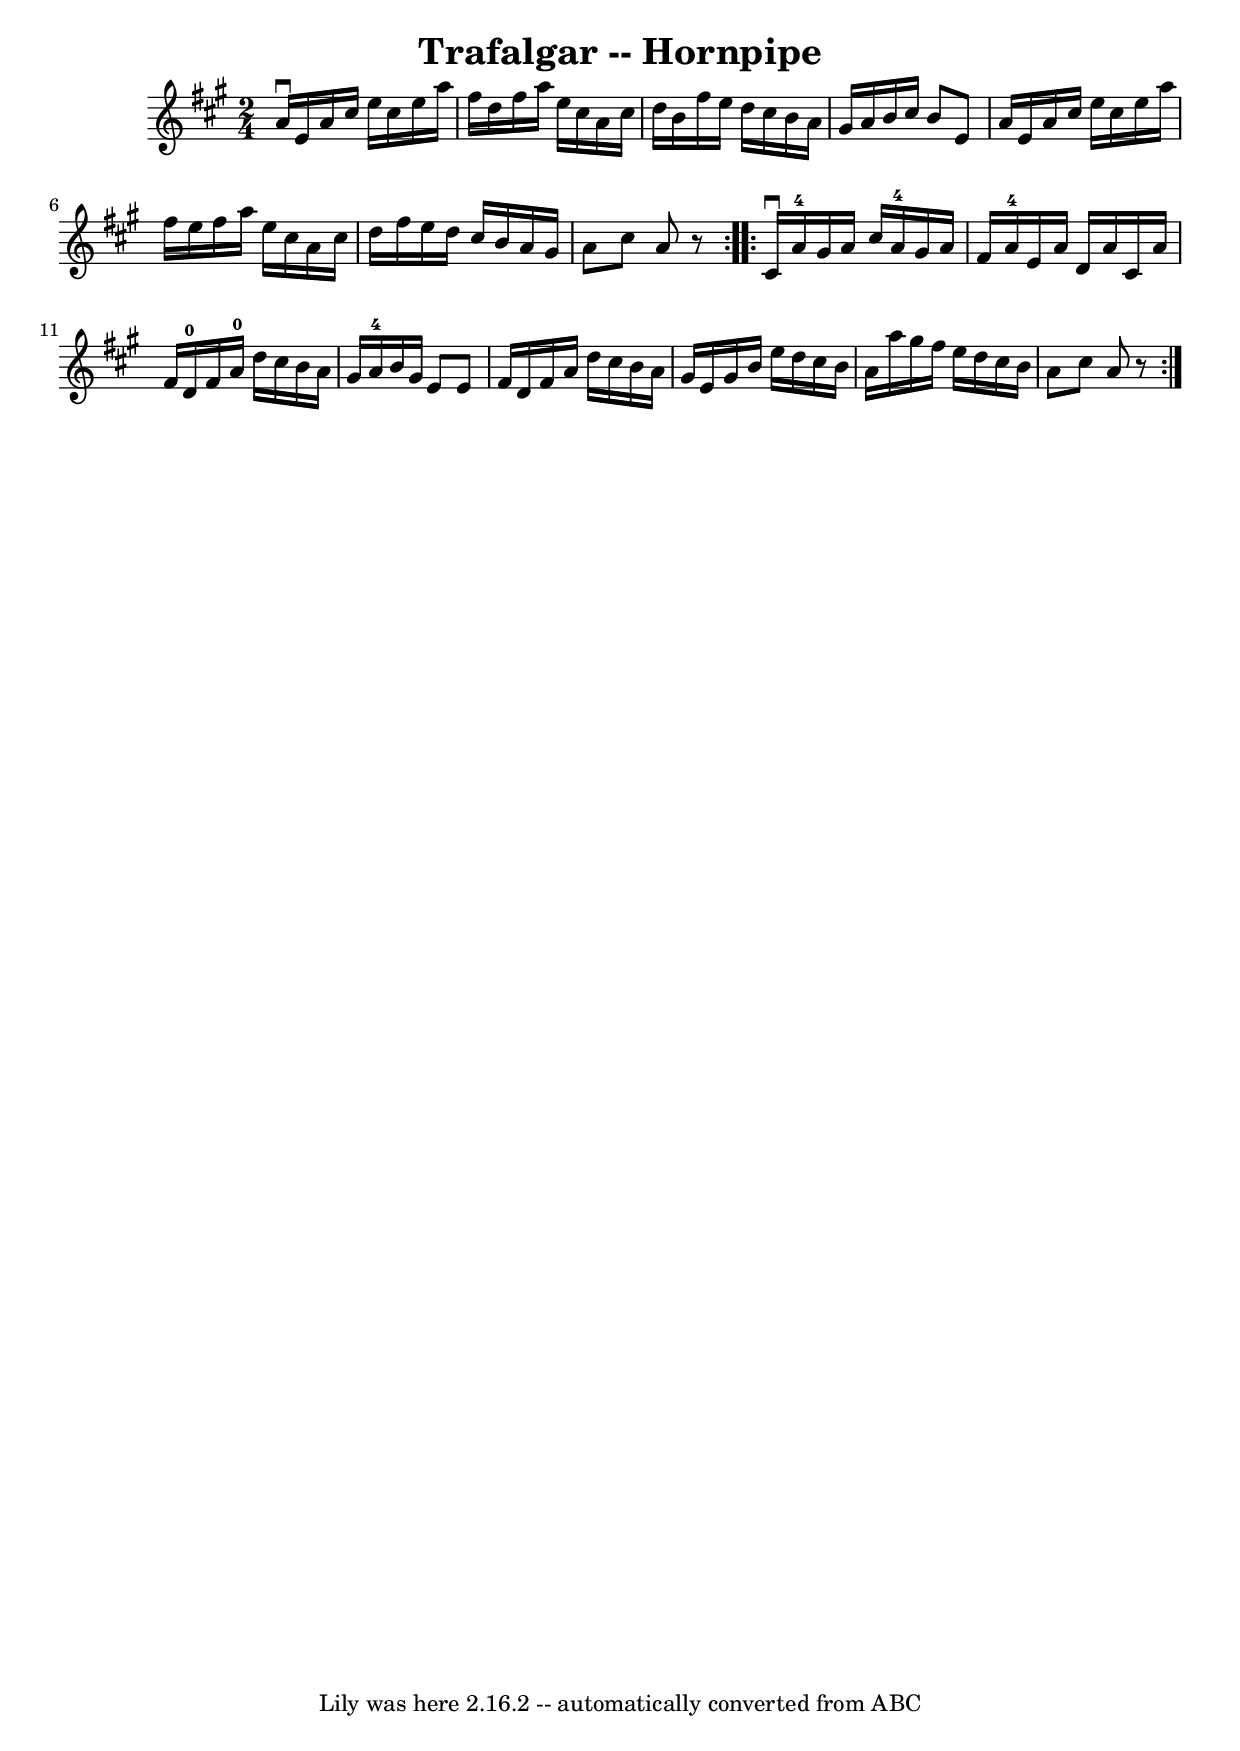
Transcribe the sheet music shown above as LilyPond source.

\version "2.7.40"
\include "Mammoth.ily"
\header {
	book = "Cole's 1000 Fiddle Tunes"
	crossRefNumber = "1"
	footnotes = ""
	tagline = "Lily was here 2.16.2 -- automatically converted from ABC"
	title = "Trafalgar -- Hornpipe"
}
voicedefault =  {
\set Score.defaultBarType = "empty"

\repeat volta 2 {
\time 2/4 \key a \major a'16^\downbow e'16 a'16 cis''16 e''16    
cis''16 e''16 a''16  |
 fis''16 d''16 fis''16 a''16    
e''16 cis''16 a'16 cis''16  |
 d''16 b'16 fis''16    
e''16 d''16 cis''16 b'16 a'16  |
 gis'16 a'16 b'16    
cis''16 b'8 e'8  |
 a'16 e'16 a'16 cis''16 e''16    
cis''16 e''16 a''16  |
 fis''16 e''16 fis''16 a''16    
e''16 cis''16 a'16 cis''16  |
 d''16 fis''16 e''16    
d''16 cis''16 b'16 a'16 gis'16  |
 a'8 cis''8 a'8    
r8 }     \repeat volta 2 { cis'16^\downbow a'16-4 gis'16 a'16    
cis''16 a'16-4 gis'16 a'16  |
 fis'16 a'16-4 e'16    
a'16 d'16 a'16 cis'16 a'16  |
 fis'16 d'16-0 fis'16 
 a'16-0 d''16 cis''16 b'16 a'16  |
 gis'16 a'16 
-4 b'16 gis'16 e'8 e'8  |
 fis'16 d'16 fis'16    
a'16 d''16 cis''16 b'16 a'16  |
 gis'16 e'16 gis'16   
 b'16 e''16 d''16 cis''16 b'16  |
 a'16 a''16 gis''16 
 fis''16 e''16 d''16 cis''16 b'16  |
 a'8 cis''8    
a'8    r8 }   
}

\score{
    <<

	\context Staff="default"
	{
	    \voicedefault 
	}

    >>
	\layout {
	}
	\midi {}
}
